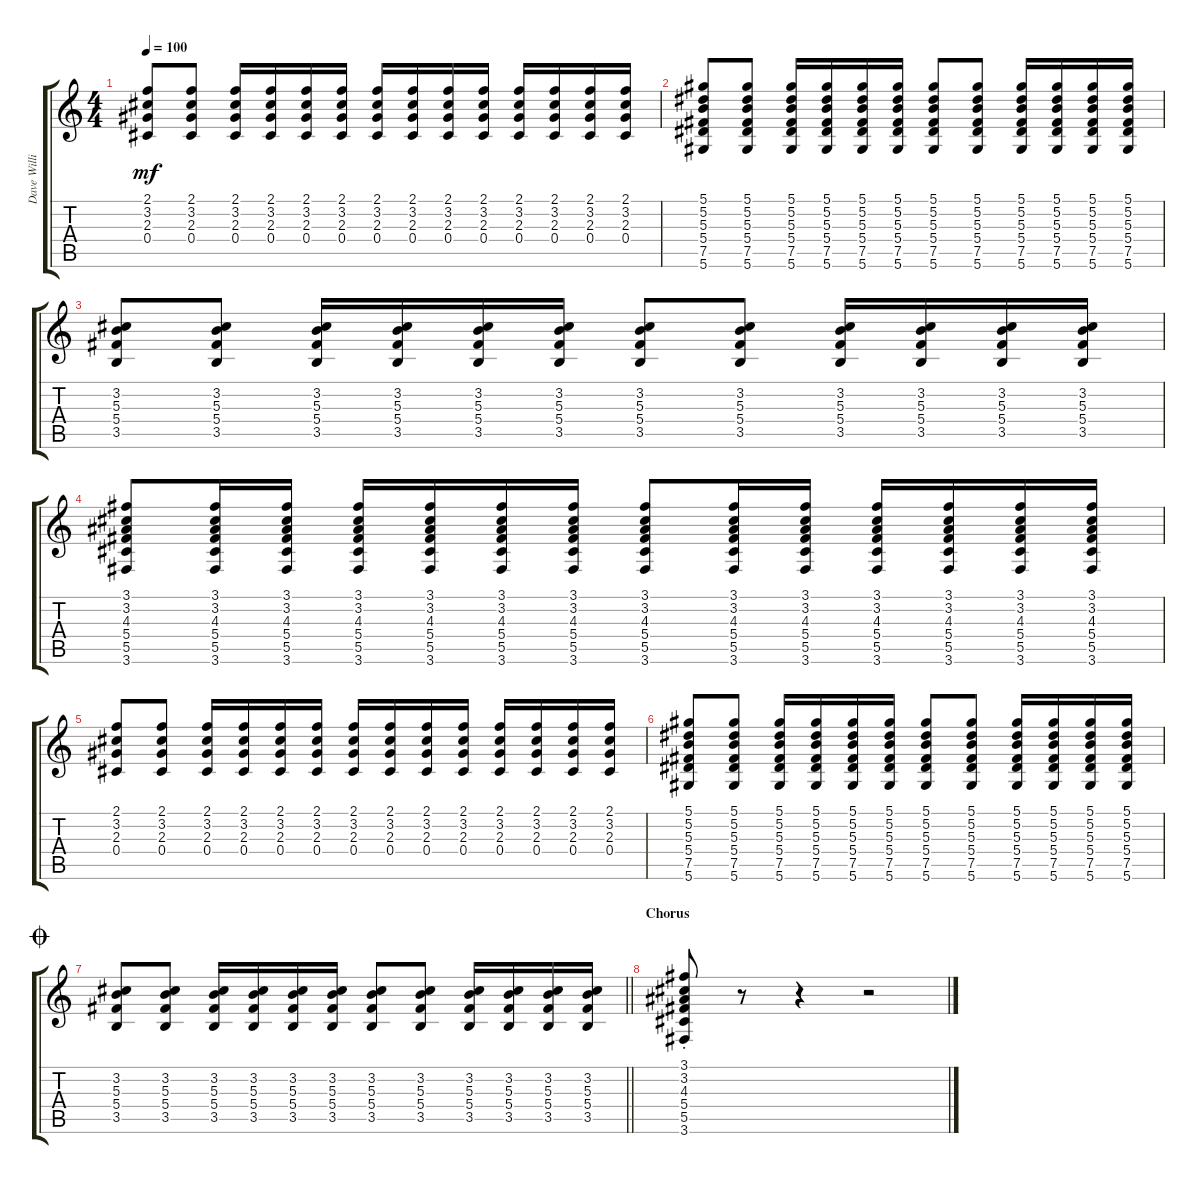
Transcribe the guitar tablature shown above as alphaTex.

\track ("Dave Williams" "Dave Willi") {instrument distortionguitar}
\staff {score tabs}
\tuning (Eb4 Bb3 Gb3 Db3 Ab2 Eb2) {hide}
\ts (4 4)
\tempo 100
\clef g2
\ks c
(2.1 3.2 2.3 0.4).8{dy mf} (2.1 3.2 2.3 0.4).8 (2.1 3.2 2.3 0.4).16 (2.1 3.2 2.3 0.4).16 (2.1 3.2 2.3 0.4).16 (2.1 3.2 2.3 0.4).16 (2.1 3.2 2.3 0.4).16 (2.1 3.2 2.3 0.4).16 (2.1 3.2 2.3 0.4).16 (2.1 3.2 2.3 0.4).16 (2.1 3.2 2.3 0.4).16 (2.1 3.2 2.3 0.4).16 (2.1 3.2 2.3 0.4).16 (2.1 3.2 2.3 0.4).16 |
(5.1 5.2 5.3 5.4 7.5 5.6).8 (5.1 5.2 5.3 5.4 7.5 5.6).8 (5.1 5.2 5.3 5.4 7.5 5.6).16 (5.1 5.2 5.3 5.4 7.5 5.6).16 (5.1 5.2 5.3 5.4 7.5 5.6).16 (5.1 5.2 5.3 5.4 7.5 5.6).16 (5.1 5.2 5.3 5.4 7.5 5.6).8 (5.1 5.2 5.3 5.4 7.5 5.6).8 (5.1 5.2 5.3 5.4 7.5 5.6).16 (5.1 5.2 5.3 5.4 7.5 5.6).16 (5.1 5.2 5.3 5.4 7.5 5.6).16 (5.1 5.2 5.3 5.4 7.5 5.6).16 |
(3.2 5.3 5.4 3.5).8 (3.2 5.3 5.4 3.5).8 (3.2 5.3 5.4 3.5).16 (3.2 5.3 5.4 3.5).16 (3.2 5.3 5.4 3.5).16 (3.2 5.3 5.4 3.5).16 (3.2 5.3 5.4 3.5).8 (3.2 5.3 5.4 3.5).8 (3.2 5.3 5.4 3.5).16 (3.2 5.3 5.4 3.5).16 (3.2 5.3 5.4 3.5).16 (3.2 5.3 5.4 3.5).16 |
(3.1 3.2 4.3 5.4 5.5 3.6).8 (3.1 3.2 4.3 5.4 5.5 3.6).16 (3.1 3.2 4.3 5.4 5.5 3.6).16 (3.1 3.2 4.3 5.4 5.5 3.6).16 (3.1 3.2 4.3 5.4 5.5 3.6).16 (3.1 3.2 4.3 5.4 5.5 3.6).16 (3.1 3.2 4.3 5.4 5.5 3.6).16 (3.1 3.2 4.3 5.4 5.5 3.6).8 (3.1 3.2 4.3 5.4 5.5 3.6).16 (3.1 3.2 4.3 5.4 5.5 3.6).16 (3.1 3.2 4.3 5.4 5.5 3.6).16 (3.1 3.2 4.3 5.4 5.5 3.6).16 (3.1 3.2 4.3 5.4 5.5 3.6).16 (3.1 3.2 4.3 5.4 5.5 3.6).16 |
(2.1 3.2 2.3 0.4).8 (2.1 3.2 2.3 0.4).8 (2.1 3.2 2.3 0.4).16 (2.1 3.2 2.3 0.4).16 (2.1 3.2 2.3 0.4).16 (2.1 3.2 2.3 0.4).16 (2.1 3.2 2.3 0.4).16 (2.1 3.2 2.3 0.4).16 (2.1 3.2 2.3 0.4).16 (2.1 3.2 2.3 0.4).16 (2.1 3.2 2.3 0.4).16 (2.1 3.2 2.3 0.4).16 (2.1 3.2 2.3 0.4).16 (2.1 3.2 2.3 0.4).16 |
(5.1 5.2 5.3 5.4 7.5 5.6).8 (5.1 5.2 5.3 5.4 7.5 5.6).8 (5.1 5.2 5.3 5.4 7.5 5.6).16 (5.1 5.2 5.3 5.4 7.5 5.6).16 (5.1 5.2 5.3 5.4 7.5 5.6).16 (5.1 5.2 5.3 5.4 7.5 5.6).16 (5.1 5.2 5.3 5.4 7.5 5.6).8 (5.1 5.2 5.3 5.4 7.5 5.6).8 (5.1 5.2 5.3 5.4 7.5 5.6).16 (5.1 5.2 5.3 5.4 7.5 5.6).16 (5.1 5.2 5.3 5.4 7.5 5.6).16 (5.1 5.2 5.3 5.4 7.5 5.6).16 |
\jump coda
\barLineRight lightlight
(3.2 5.3 5.4 3.5).8 (3.2 5.3 5.4 3.5).8 (3.2 5.3 5.4 3.5).16 (3.2 5.3 5.4 3.5).16 (3.2 5.3 5.4 3.5).16 (3.2 5.3 5.4 3.5).16 (3.2 5.3 5.4 3.5).8 (3.2 5.3 5.4 3.5).8 (3.2 5.3 5.4 3.5).16 (3.2 5.3 5.4 3.5).16 (3.2 5.3 5.4 3.5).16 (3.2 5.3 5.4 3.5).16 |
\section ("" "Chorus")
(3.1{st} 3.2{st} 4.3{st} 5.4{st} 5.5{st} 3.6{st}).8 r.8 r.4 r.2
